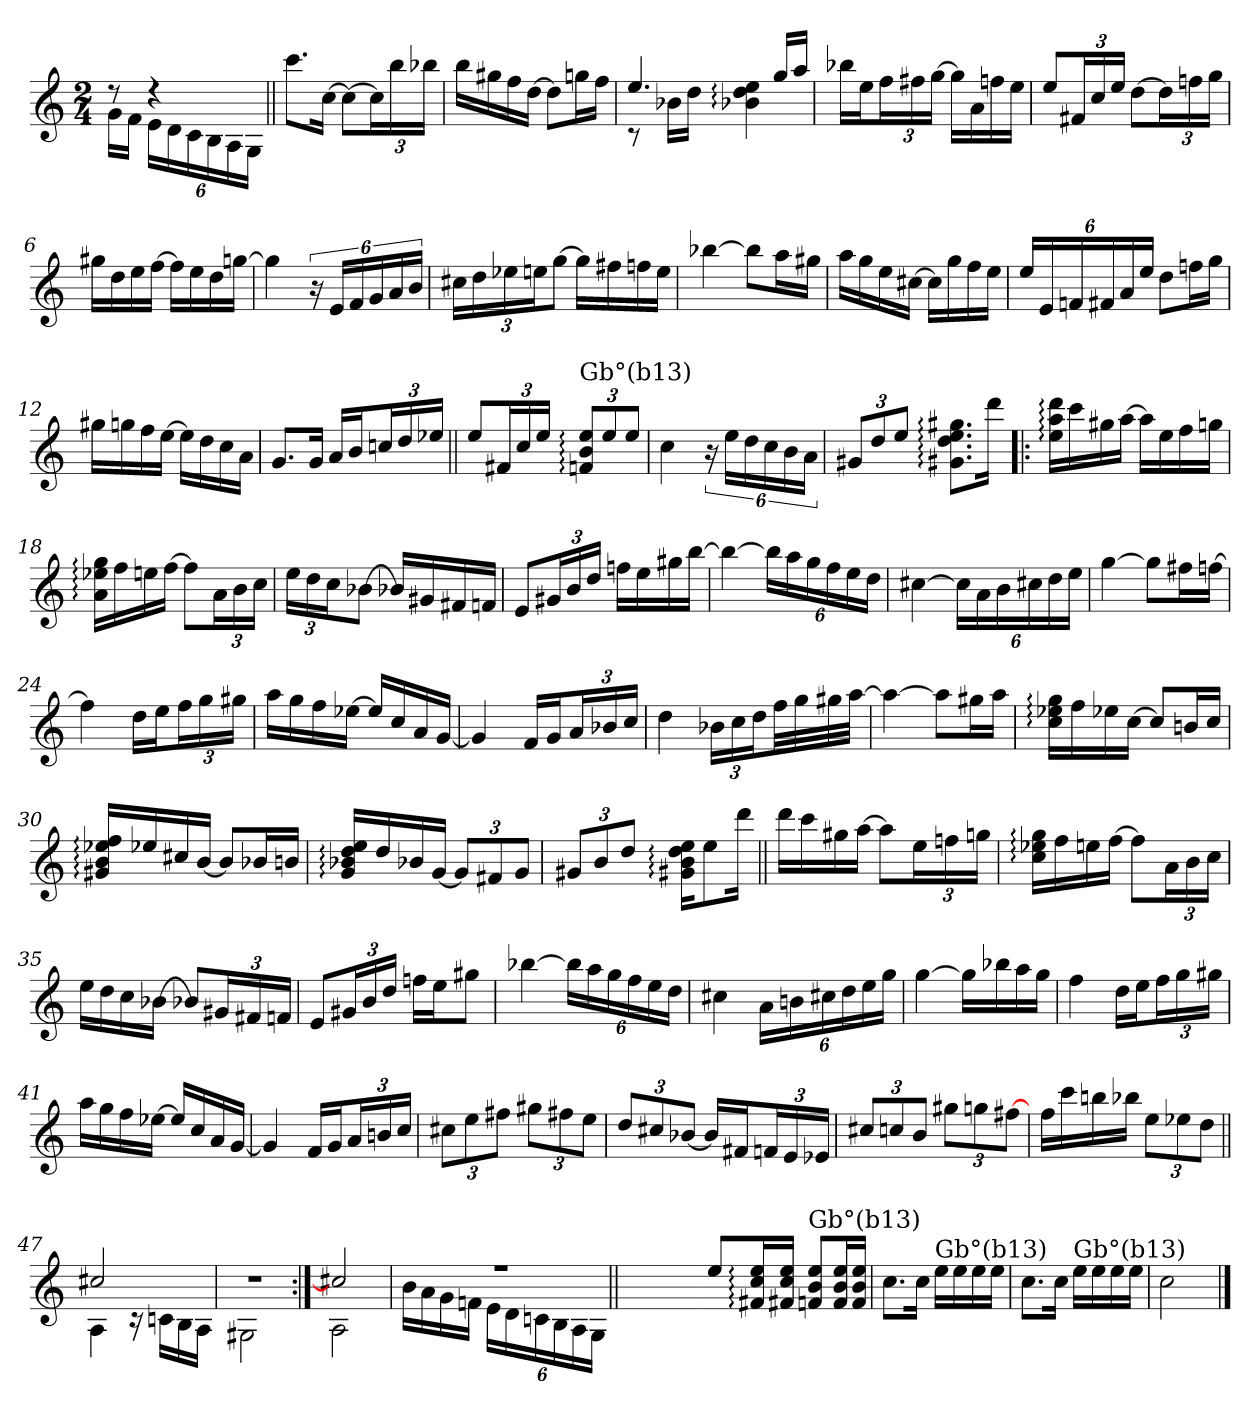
**kern
*part1
*staff1
*clefG2
*k[]
*C:
*M2/4
=
*^
8rdd	16g!\LL
.	16f!\JJ
4rdd	24e!\LL
.	24d!\
.	24c!\
.	24B!\
.	24A!\
.	24G!\JJ
*v	*v
=1||
8.ccc\L
[16cc\Jk
8cc\L_
24cc\L]
24bb\
24bb-X\JJ
=2
16bb\LL
16gg#X\
16ff\
[16dd\JJ
8dd\L]
16ggn\L
16ff\JJ
=3
*^
4.ee/	8rc
.	16b-X\LL
.	16dd\JJ
.	4b-X\: 4dd\: 4ee\:
16gg/LL	.
16aa/JJ	.
*v	*v
!!LO:LB:g=z
=4
16bb-X\LL
16ee\J
24ff\L
24ff#X\
[24gg\JJ
16gg\LL]
16a\
16ffn\
16ee\JJ
=5
8ee/L
24f#X/L
24cc/
24ee/JJ
[8dd\L
24dd\L]
24ffn\
24gg\JJ
=6
16gg#X\LL
16dd\
16ee\
[16ff\JJ
16ff\LL]
16ee\
16dd\
[16ggn\JJ
=7
4gg\]
24r
24e/LL
24f/
24g/
24a/
24b/JJ
!!LO:LB:g=z
=8
24cc#X\LL
24dd\
24ee-X\
24een\J
[12gg\J
16gg\LL]
16ff#X\
16ffn\
16ee\JJ
=9
[4bb-X\
8bb-\L]
16aa\L
16gg#X\JJ
=10
16aa\LL
16gg\
16ee\
[16cc#X\JJ
16cc#\LL]
16gg\
16ff\
16ee\JJ
=11
24ee/LL
24e/
24fn/
24f#X/
24a/
24ee/JJ
8dd\L
16ffn\L
16gg\JJ
!!LO:LB:g=z
=12
16gg#X\LL
16ggn\
16ff\
[16ee\JJ
16ee\LL]
16dd\
16cc\
16a\JJ
=13
8.g/L
16g/Jk
16a/LL
16b/J
24ccn/L
24dd/
24ee-X/JJ
=14||
8ee/L
24f#X/L
24cc/
24ee/JJ
!LO:TX:a:t=Gb°(b13)
12fn/: 12b/: 12ee/:L
12ee/
12ee/J
=15
4cc\
24r
24ee\LL
24dd\
24cc\
24b\
24a\JJ
!!LO:LB:g=z
=16
12g#X/L
12dd/
12ee/J
8.g#X\: 8.dd\: 8.ee\: 8.gg#X\:L
16ddd\Jk
=17!|:
16ee\: 16aa\: 16ddd\:LL
16ccc\
16gg#X\
[16aa\JJ
16aa\LL]
16ee\
16ff\
16ggn\JJ
=18
16a\: 16ee-X\: 16gg\:LL
16ff\
16een\
[16ff\JJ
8ff\L]
24a\L
24b\
24cc\JJ
=19
24ee\LL
24dd\
24cc\J
[8b-X\J
16b-X/LL]
16g#X/
16f#X/
16fn/JJ
!!LO:LB:g=z
=20
8e/L
24g#X/L
24b/
24dd/JJ
16ffn\LL
16ee\
16gg#X\
[16bb\JJ
=21
4bb\_
24bb\LL]
24aa\
24gg\
24ff\
24ee\
24dd\JJ
=22
[4cc#X\
24cc#\LL]
24a\
24b\
24cc#X\
24dd\
24ee\JJ
=23
[4gg\
8gg\L]
16ff#X\L
[16ffn\JJ
!!LO:LB:g=z
=24
4ff\]
16dd\LL
16ee\J
24ff\L
24gg\
24gg#X\JJ
=25
16aa\LL
16gg\
16ff\
[16ee-X\JJ
16ee-/LL]
16cc/
16a/
[16g/JJ
=26
4g/]
16f/LL
16g/J
24a/L
24b-X/
24cc/JJ
=27
4dd\
24b-X\LL
24cc\
24dd\J
32ff\LL
32gg\
32gg#X\
[32aa\JJJ
!!LO:LB:g=z
=28
4aa\_
8aa\L]
16gg#X\L
16aa\JJ
=29
16cc\: 16ee-X\: 16gg\:LL
16ff\
16ee-X\
[16cc\JJ
8cc/L]
16bn/L
16cc/JJ
=30
16g#X/: 16b/: 16ee-X/: 16ff/:LL
16ee-X/
16cc#X/
[16b/JJ
8b/L]
16b-X/L
16bn/JJ
=31
16g/: 16b-X/: 16dd/: 16ee/:LL
16dd/
16b-X/
[16g/JJ
12g/L]
12f#X/
12g/J
!!LO:PB:g=z
=32
12g#X/L
12b/
12dd/J
16g#X\: 16b\: 16dd\: 16ee\:KL
8ee\
16ddd\Jk
=33||
16ddd\LL
16ccc\
16gg#X\
[16aa\JJ
8aa\L]
24ee\L
24ffn\
24ggn\JJ
=34
16cc\: 16ee-X\: 16gg\:LL
16ff\
16een\
[16ff\JJ
8ff\L]
24a\L
24b\
24cc\JJ
=35
16ee\LL
16dd\
16cc\
[16b-X\JJ
8b-X/L]
24g#X/L
24f#X/
24fn/JJ
!!LO:LB:g=z
=36
8e/L
24g#X/L
24b/
24dd/JJ
16ffn\LL
16ee\J
8gg#X\J
=37
[4bb-X\
24bb-\LL]
24aa\
24gg\
24ff\
24ee\
24dd\JJ
=38
4cc#X\
24a\LL
24bn\
24cc#X\
24dd\
24ee\
24gg\JJ
=39
[4gg\
16gg\LL]
16bb-X\
16aa\
16gg\JJ
!!LO:LB:g=z
=40
4ff\
16dd\LL
16ee\J
24ff\L
24gg\
24gg#X\JJ
=41
16aa\LL
16gg\
16ff\
[16ee-X\JJ
16ee-/LL]
16cc/
16a/
[16g/JJ
=42
4g/]
16f/LL
16g/J
24a/L
24bn/
24cc/JJ
=43
12cc#X\L
12ee\
12ff#X\J
12gg#X\L
12ff#X\
12ee\J
!!LO:LB:g=z
=44
12dd/L
12cc#X/
[12b-X/J
16b-/LL]
16f#X/J
24fn/L
24e/
24e-X/JJ
=45
12cc#X/L
12ccn/
12b/J
12gg#X\L
12ggn\
[12ff#X\J
=46
16ff\LL
16ccc\
16bbn\
16bb-X\JJ
12ee\L
12ee-X\
12dd\J
!!LO:LB:g=z
=47||
*^
2cc#X/	4A!\
.	16rc
.	16cn!\LL
.	16B!\
.	16A!\JJ
=48	=48
2r	2G#X!\
=49:|!	=49:|!
2cc#X/]	2A!\
=50	=50
2r	16b!\LL
.	16a!\
.	16g!\
.	16fn!\JJ
.	24e!\LL
.	24d!\
.	24cn!\
.	24B!\
.	24A!\
.	24G!\JJ
*v	*v
=51||
2ryy
!!LO:LB:g=z
=52-
8ee/L
16f#X/: 16cc/: 16ee/:L
16f#X/ 16cc/ 16ee/JJ
!LO:TX:a:t=Gb°(b13)
8fn/ 8b/ 8ee/L
16f/ 16b/ 16ee/L
16f/ 16b/ 16ee/JJ
=53
8.cc\L
16cc\Jk
!LO:TX:a:t=Gb°(b13)
16ee\LL
16ee\
16ee\
16ee\JJ
=54
8.cc\L
16cc\Jk
!LO:TX:a:t=Gb°(b13)
16ee\LL
16ee\
16ee\
16ee\JJ
=55
2cc\
==
*-
